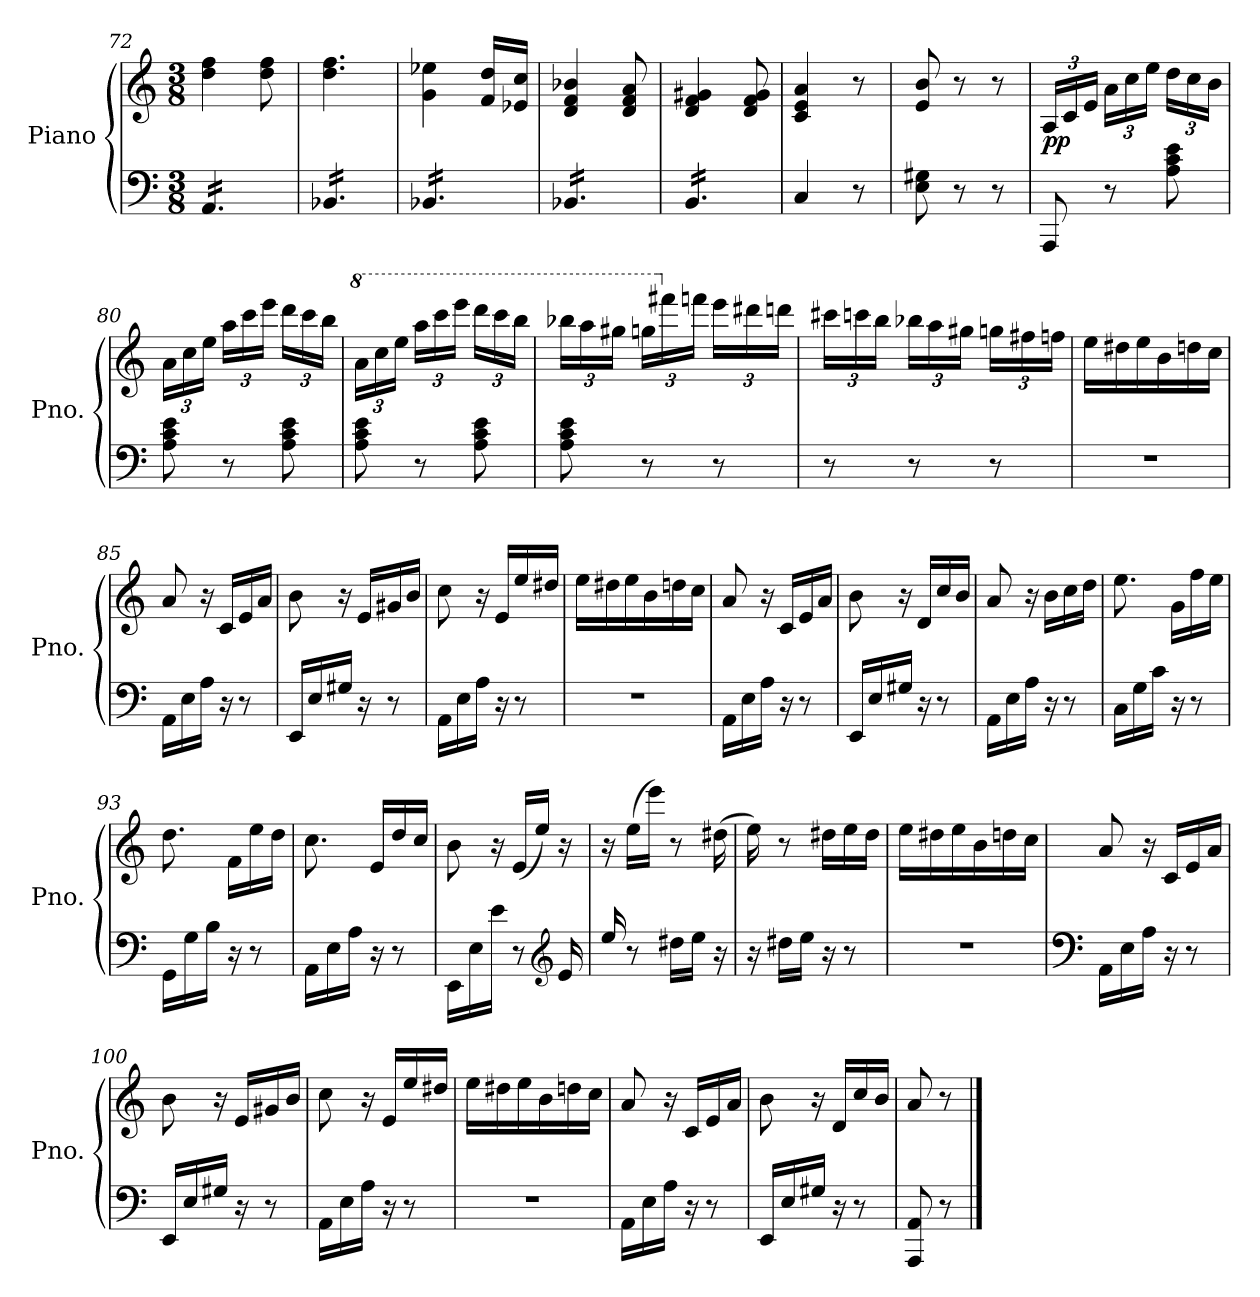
**kern	**kern	**dynam
*part1	*part1	*part1
*staff2	*staff1	*staff1/2
*I"Piano	*	*
*I'Pno.	*	*
*clefF4	*clefG2	*
*k[]	*k[]	*
*M3/8	*M3/8	*
=72	=72	=72
*tremolo	*	*
16AA/LL	4dd\ 4ff\	.
16AA/	.	.
16AA/	.	.
16AA/	.	.
16AA/	8dd\ 8ff\	.
16AA/JJ	.	.
=73	=73	=73
16BB-X/LL	4.dd\ 4.ff\	.
16BB-X/	.	.
16BB-X/	.	.
16BB-X/	.	.
16BB-X/	.	.
16BB-X/JJ	.	.
=74	=74	=74
16BB-X/LL	4g\ 4ee-X\	.
16BB-X/	.	.
16BB-X/	.	.
16BB-X/	.	.
16BB-X/	16f/ 16dd/LL	.
16BB-X/JJ	16e-X/ 16cc/JJ	.
=75	=75	=75
16BB-X/LL	4d/ 4f/ 4b-X/	.
16BB-X/	.	.
16BB-X/	.	.
16BB-X/	.	.
16BB-X/	8d/ 8f/ 8a/	.
16BB-X/JJ	.	.
=76	=76	=76
16BB/LL	4d/ 4f/ 4g#X/	.
16BB/	.	.
16BB/	.	.
16BB/	.	.
16BB/	8d/ 8f/ 8g#/	.
16BB/JJ	.	.
*Xtremolo	*	*
=77	=77	=77
4C/	4c/ 4e/ 4a/	.
8r	8r	.
=78	=78	=78
8E\ 8G#X\	8e/ 8b/	.
8r	8r	.
8r	8r	.
!!LO:LB:g=z
=79	=79	=79
*	*Xbrackettup	*
!	!	!LO:DY:b
8AAA/	24A/LL	pp
.	24c/	.
.	24e/JJ	.
8r	24a\LL	.
.	24cc\	.
.	24ee\JJ	.
8A\ 8c\ 8e\	24dd\LL	.
.	24cc\	.
.	24b\JJ	.
=80	=80	=80
8A\ 8c\ 8e\	24a\LL	.
.	24cc\	.
.	24ee\JJ	.
8r	24aa\LL	.
.	24ccc\	.
.	24eee\JJ	.
8A\ 8c\ 8e\	24ddd\LL	.
.	24ccc\	.
.	24bb\JJ	.
=81	=81	=81
*	*8va	*
8A\ 8c\ 8e\	24aa\LL	.
.	24ccc\	.
.	24eee\JJ	.
8r	24aaa\LL	.
.	24cccc\	.
.	24eeee\JJ	.
8A\ 8c\ 8e\	24dddd\LL	.
.	24cccc\	.
.	24bbb\JJ	.
=82	=82	=82
8A\ 8c\ 8e\	24bbb-X\LL	.
.	24aaa\	.
.	24ggg#X\JJ	.
8r	24gggn\LL	.
*	*X8va	*
.	24fff#X\	.
.	24fffn\JJ	.
8r	24eee\LL	.
.	24ddd#X\	.
.	24dddn\JJ	.
!!LO:PB:g=z
=83	=83	=83
8r	24ccc#X\LL	.
.	24cccn\	.
.	24bb\JJ	.
8r	24bb-X\LL	.
.	24aa\	.
.	24gg#X\JJ	.
8r	24ggn\LL	.
.	24ff#X\	.
.	24ffn\JJ	.
=84	=84	=84
4.r	16ee\LL	.
.	16dd#X\	.
.	16ee\	.
.	16b\	.
.	16ddn\	.
.	16cc\JJ	.
=85	=85	=85
16AA\LL	8a/	.
16E\	.	.
16A\JJ	16r	.
16r	16c/LL	.
8r	16e/	.
.	16a/JJ	.
=86	=86	=86
16EE/LL	8b\	.
16E/	.	.
16G#X/JJ	16r	.
16r	16e/LL	.
8r	16g#X/	.
.	16b/JJ	.
=87	=87	=87
16AA\LL	8cc\	.
16E\	.	.
16A\JJ	16r	.
16r	16e/LL	.
8r	16ee/	.
.	16dd#X/JJ	.
!!LO:LB:g=z
=88	=88	=88
4.r	16ee\LL	.
.	16dd#X\	.
.	16ee\	.
.	16b\	.
.	16ddn\	.
.	16cc\JJ	.
=89	=89	=89
16AA\LL	8a/	.
16E\	.	.
16A\JJ	16r	.
16r	16c/LL	.
8r	16e/	.
.	16a/JJ	.
=90	=90	=90
16EE/LL	8b\	.
16E/	.	.
16G#X/JJ	16r	.
16r	16d/LL	.
8r	16cc/	.
.	16b/JJ	.
=91	=91	=91
16AA\LL	8a/	.
16E\	.	.
16A\JJ	16r	.
16r	16b\LL	.
8r	16cc\	.
.	16dd\JJ	.
=92	=92	=92
16C\LL	8.ee\	.
16G\	.	.
16c\JJ	.	.
16r	16g\LL	.
8r	16ff\	.
.	16ee\JJ	.
=93	=93	=93
16GG\LL	8.dd\	.
16G\	.	.
16B\JJ	.	.
16r	16f\LL	.
8r	16ee\	.
.	16dd\JJ	.
=94	=94	=94
16AA\LL	8.cc\	.
16E\	.	.
16A\JJ	.	.
16r	16e/LL	.
8r	16dd/	.
.	16cc/JJ	.
!!LO:LB:g=z
=95	=95	=95
16EE\LL	8b\	.
16E\	.	.
16e\JJ	16r	.
8r	(<16e/LL	.
.	16ee/JJ)	.
*clefG2	*	*
16e/	16r	.
=96	=96	=96
16ee/	16r	.
8r	(>16ee\LL	.
.	16eee\JJ)	.
16dd#X\LL	8r	.
16ee\JJ	.	.
16r	(>16dd#X\	.
=97	=97	=97
16r	16ee\)	.
16dd#X\LL	8r	.
16ee\JJ	.	.
16r	16dd#X\LL	.
8r	16ee\	.
.	16dd#\JJ	.
=98	=98	=98
4.r	16ee\LL	.
.	16dd#X\	.
.	16ee\	.
.	16b\	.
.	16ddn\	.
.	16cc\JJ	.
=99	=99	=99
*clefF4	*	*
16AA\LL	8a/	.
16E\	.	.
16A\JJ	16r	.
16r	16c/LL	.
8r	16e/	.
.	16a/JJ	.
=100	=100	=100
16EE/LL	8b\	.
16E/	.	.
16G#X/JJ	16r	.
16r	16e/LL	.
8r	16g#X/	.
.	16b/JJ	.
=101	=101	=101
16AA\LL	8cc\	.
16E\	.	.
16A\JJ	16r	.
16r	16e/LL	.
8r	16ee/	.
.	16dd#X/JJ	.
!!LO:LB:g=z
=102	=102	=102
4.r	16ee\LL	.
.	16dd#X\	.
.	16ee\	.
.	16b\	.
.	16ddn\	.
.	16cc\JJ	.
=103	=103	=103
16AA\LL	8a/	.
16E\	.	.
16A\JJ	16r	.
16r	16c/LL	.
8r	16e/	.
.	16a/JJ	.
=104	=104	=104
16EE/LL	8b\	.
16E/	.	.
16G#X/JJ	16r	.
16r	16d/LL	.
8r	16cc/	.
.	16b/JJ	.
=105	=105	=105
8AAA/ 8AA/	8a/	.
8r	8r	.
==	==	==
*-	*-	*-
